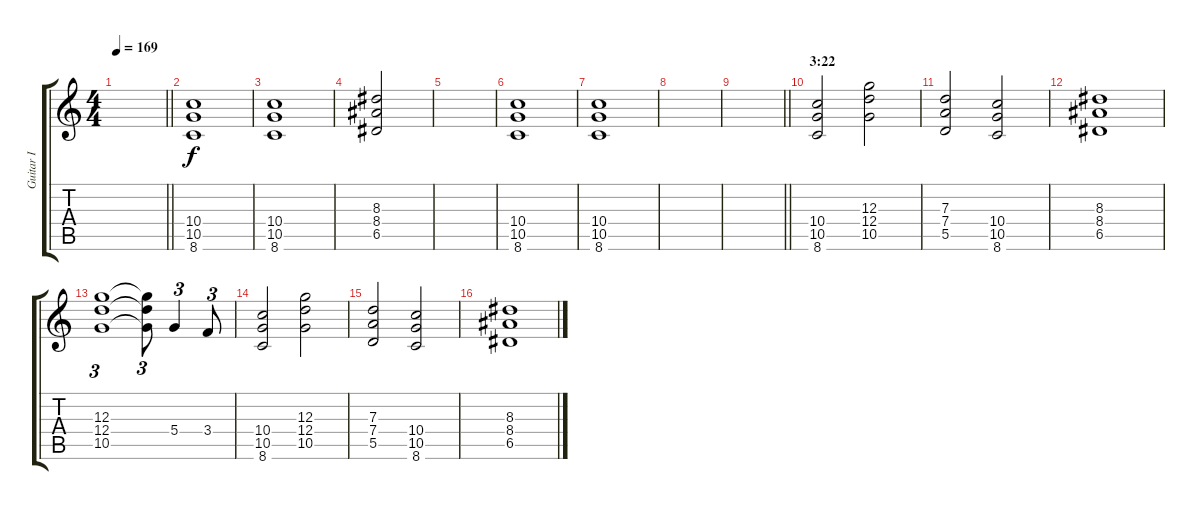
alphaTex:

\track ("Guitar I" "Guitar I") {instrument distortionguitar}
\staff {score tabs}
\tuning (E4 B3 G3 D3 A2 E2) {hide}
\ts (4 4)
\tempo 169
\clef g2
\barLineRight lightlight
\ks c
|
(10.4 10.5 8.6).1{volume 2} |
(10.4 10.5 8.6).1 |
(8.3 8.4 6.5).2 |
|
(10.4 10.5 8.6).1{volume 2} |
(10.4 10.5 8.6).1 |
|
\barLineRight lightlight
|
\section ("" "3:22")
(10.4 10.5 8.6).2 (12.3 12.4 10.5).2 |
(7.3 7.4 5.5).2 (10.4 10.5 8.6).2 |
(8.3 8.4 6.5).1 |
(12.3 12.4 10.5).1{tu (3 2)} (12.3{t} 12.4{t} 10.5{t}).8{tu (3 2)} 5.4.4{tu (3 2)} 3.4.8{tu (3 2)} |
(10.4 10.5 8.6).2 (12.3 12.4 10.5).2 |
(7.3 7.4 5.5).2 (10.4 10.5 8.6).2 |
(8.3 8.4 6.5).1
